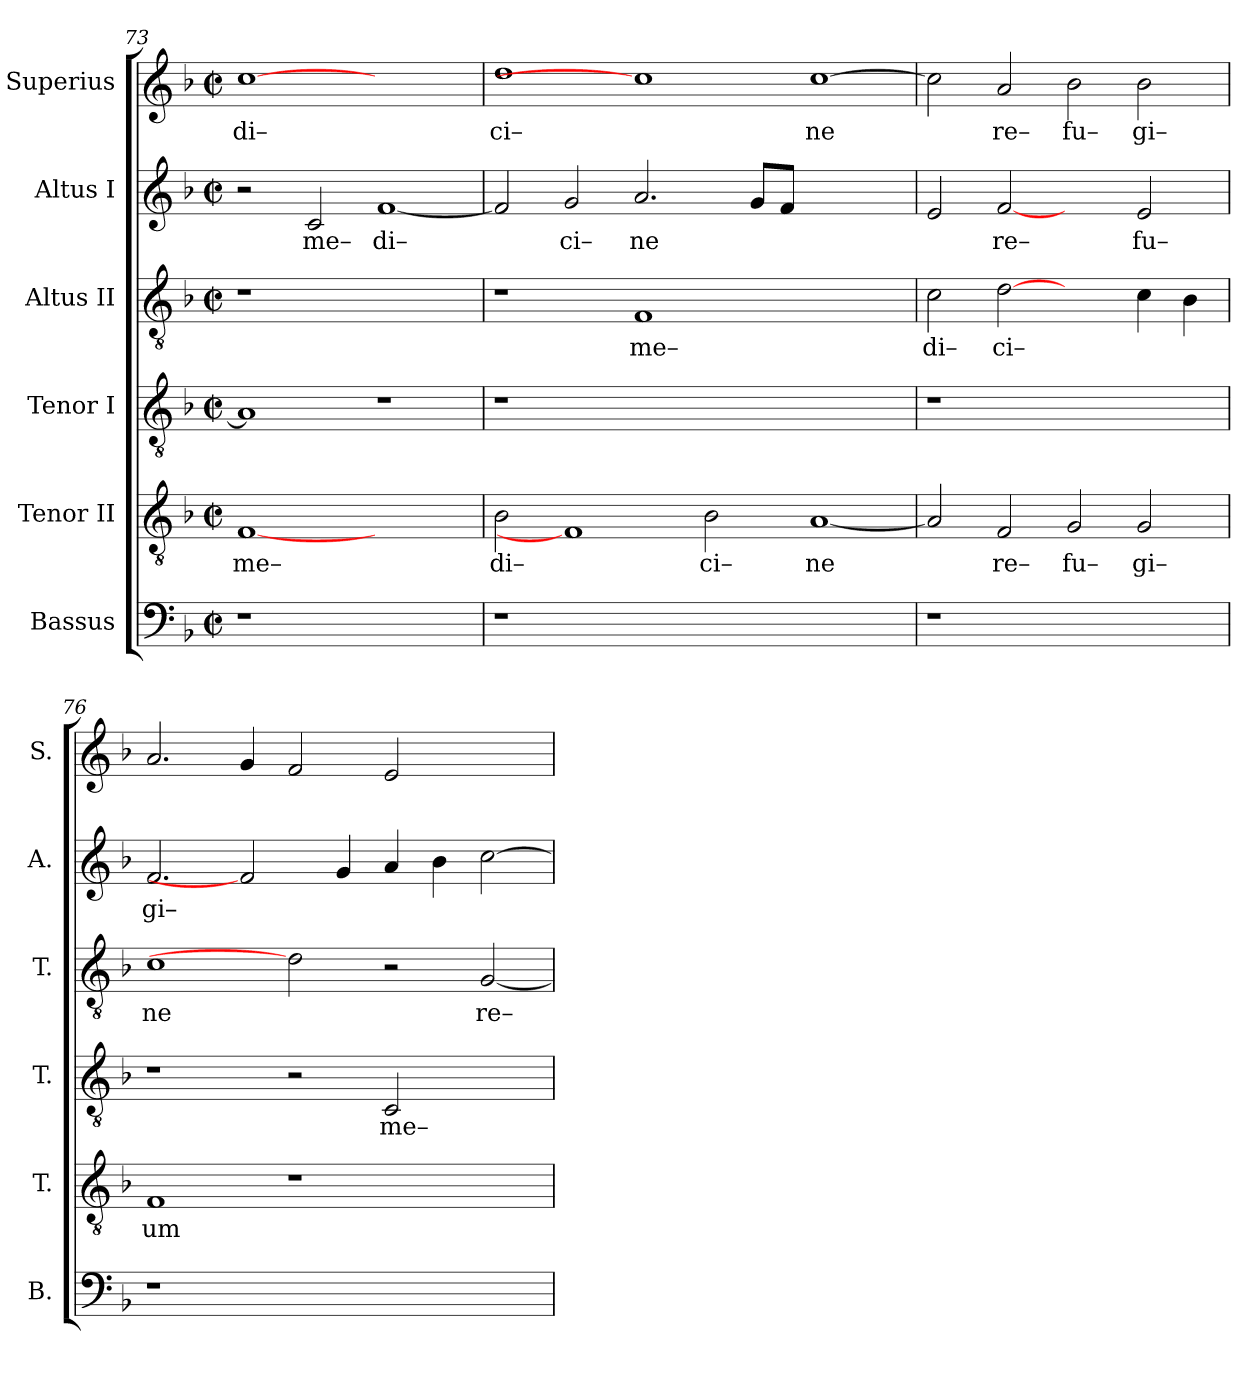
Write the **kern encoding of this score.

**kern	**kern	**text	**kern	**text	**kern	**text	**kern	**text	**kern	**text
*part6	*part5	*part5	*part4	*part4	*part3	*part3	*part2	*part2	*part1	*part1
*staff6	*staff5	*staff5	*staff4	*staff4	*staff3	*staff3	*staff2	*staff2	*staff1	*staff1
*I"Bassus	*I"Tenor II	*	*I"Tenor I	*	*I"Altus II	*	*I"Altus I	*	*I"Superius	*
*I'B.	*I'T.	*	*I'T.	*	*I'T.	*	*I'A.	*	*I'S.	*
!!LO:PB:g=z
*clefF4	*clefGv2	*	*clefGv2	*	*clefGv2	*	*clefG2	*	*clefG2	*
*	*ITrd7c12	*	*ITrd7c12	*	*ITrd7c12	*	*	*	*	*
*k[b-]	*k[b-]	*	*k[b-]	*	*k[b-]	*	*k[b-]	*	*k[b-]	*
*F:	*F:	*	*F:	*	*F:	*	*F:	*	*F:	*
*M2/2	*M2/2	*	*M2/2	*	*M2/2	*	*M2/2	*	*M2/2	*
*met(c|)	*met(c|)	*	*met(c|)	*	*met(c|)	*	*met(c|)	*	*met(c|)	*
=73	=73	=73	=73	=73	=73	=73	=73	=73	=73	=73
!LO:N:vis=1	!	!	!	!	!	!	!	!	!	!
!	!	!LO:LY:b:color=#000000	!	!	!LO:N:vis=1	!	!	!	!	!
!	!	!	!	!	!	!	!	!	!	!LO:LY:b:color=#000000
1r	[1FFi	me–	1AAi]	.	1r	.	2r	.	[1cci	di–
!	!	!	!	!	!	!	!	!LO:LY:b:color=#000000	!	!
.	.	.	.	.	.	.	2ci/	me–	.	.
!	!	!	!	!	!	!	!	!LO:LY:b:color=#000000	!	!
1ryy	1ryy	.	1r	.	1ryy	.	[<1fi	di–	1ryy	.
=74	=74	=74	=74	=74	=74	=74	=74	=74	=74	=74
!LO:N:vis=1	!	!	!	!	!	!	!	!	!	!
!	!	!LO:LY:b:color=#000000	!LO:N:vis=1	!	!	!	!	!	!	!
!	!	!	!	!	!	!	!	!	!	!LO:LY:b:color=#000000
1r	2BB-i\	di–	1r	.	1r	.	2fi/]	.	1ddi	ci–
!	!	!	!	!	!	!	!	!LO:LY:b:color=#000000	!	!
.	1FFi]	.	.	.	.	.	2gi/	ci–	.	.
!	!	!	!	!	!	!LO:LY:b:color=#000000	!	!	!	!
!	!	!	!	!	!	!	!	!LO:LY:b:color=#000000	!	!
0ryy	.	.	0ryy	.	1FFi	me–	2.ai/	ne	1cci]	.
!	!	!LO:LY:b:color=#000000	!	!	!	!	!	!	!	!
.	2BB-i\	ci–	.	.	.	.	.	.	.	.
.	.	.	.	.	.	.	8gi/L	.	.	.
.	.	.	.	.	.	.	8fi/J	.	.	.
!	!	!LO:LY:b:color=#000000	!	!	!	!	!	!	!	!
!	!	!	!	!	!	!	!	!	!	!LO:LY:b:color=#000000
.	[<1AAi	ne	.	.	1ryy	.	1ryy	.	[>1cci	ne
=75	=75	=75	=75	=75	=75	=75	=75	=75	=75	=75
!LO:N:vis=1	!	!	!LO:N:vis=1	!	!	!	!	!	!	!
!	!	!	!	!	!	!LO:LY:b:color=#000000	!	!	!	!
1r	2AAi/]	.	1r	.	2Ci\	di–	2ei/	.	2cci\]	.
!	!	!LO:LY:b:color=#000000	!	!	!	!	!	!	!	!
!	!	!	!	!	!	!LO:LY:b:color=#000000	!	!	!	!
!	!	!	!	!	!	!	!	!LO:LY:b:color=#000000	!	!
!	!	!	!	!	!	!	!	!	!	!LO:LY:b:color=#000000
.	2FFi/	re–	.	.	[2Di	ci–	[2fi	re–	2ai/	re–
!	!	!LO:LY:b:color=#000000	!	!	!	!	!	!	!	!
!	!	!	!	!	!	!	!	!	!	!LO:LY:b:color=#000000
1ryy	2GGi/	fu–	1ryy	.	2ryy	.	2ryy	.	2b-i\	fu–
!	!	!LO:LY:b:color=#000000	!	!	!	!	!	!	!	!
!	!	!	!	!	!	!	!	!LO:LY:b:color=#000000	!	!
!	!	!	!	!	!	!	!	!	!	!LO:LY:b:color=#000000
.	2GGi/	gi–	.	.	4Ci\	.	2ei/	fu–	2b-i\	gi–
.	.	.	.	.	4BB-i\	.	.	.	.	.
=76	=76	=76	=76	=76	=76	=76	=76	=76	=76	=76
!LO:N:vis=1	!	!	!	!	!	!	!	!	!	!
!	!	!LO:LY:b:color=#000000	!	!	!	!	!	!	!	!
!	!	!	!	!	!	!LO:LY:b:color=#000000	!	!	!	!
!	!	!	!	!	!	!	!	!LO:LY:b:color=#000000	!	!
1r	1FFi	um	1r	.	1Ci	ne	2.fi/	gi–	2.ai/	.
.	.	.	.	.	.	.	2fi]	.	4gi/	.
1.ryy	1r	.	2r	.	2Di]	.	.	.	2fi/	.
.	.	.	.	.	.	.	4gi/	.	.	.
!	!	!	!	!LO:LY:b:color=#000000	!	!	!	!	!	!
.	.	.	2CCi/	me–	2r	.	4ai/	.	2ei/	.
.	.	.	.	.	.	.	4b-i\	.	.	.
!	!	!	!	!	!	!LO:LY:b:color=#000000	!	!	!	!
.	2ryy	.	2ryy	.	[<2GGi/	re–	[>2cci\	.	2ryy	.
=	=	=	=	=	=	=	=	=	=	=
*-	*-	*-	*-	*-	*-	*-	*-	*-	*-	*-
